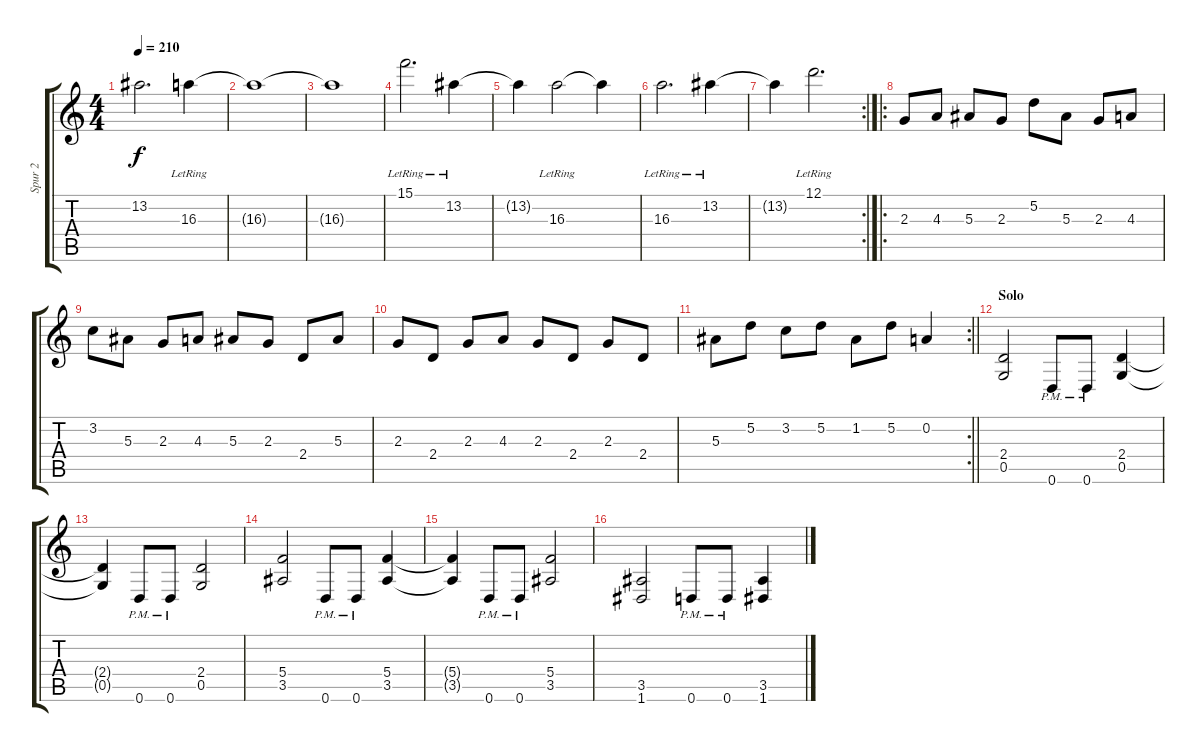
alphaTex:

\track ("Spur 2" "Spur 2") {instrument distortionguitar}
\staff {score tabs}
\tuning (D4 A3 F3 C3 G2 D2) {hide}
\ts (4 4)
\tempo 210
\clef g2
\ks c
13.2{t}.2{d dy f} 16.3{lr}.4 |
16.3{t}.1 |
16.3{t}.1 |
15.1{lr}.2{d} 13.2{lr}.4 |
13.2{t}.4 16.3{lr}.2 16.3{t}.4 |
16.3{lr}.2{d} 13.2{lr}.4 |
\rc 2
13.2{t}.4 12.1{lr}.2{d} |
\ro
2.3.8 4.3.8 5.3.8 2.3.8 5.2.8 5.3.8 2.3.8 4.3.8 |
3.2.8 5.3.8 2.3.8 4.3.8 5.3.8 2.3.8 2.4.8 5.3.8 |
2.3.8 2.4.8 2.3.8 4.3.8 2.3.8 2.4.8 2.3.8 2.4.8 |
\rc 2
\barLineRight lightlight
5.3.8 5.2.8 3.2.8 5.2.8 1.2.8 5.2.8 0.2.4 |
\section ("" "Solo")
(2.4 0.5).2 0.6{pm}.8 0.6{pm}.8 (2.4 0.5).4 |
(2.4{t} 0.5{t}).4 0.6{pm}.8 0.6{pm}.8 (2.4 0.5).2 |
(5.4 3.5).2 0.6{pm}.8 0.6{pm}.8 (5.4 3.5).4 |
(5.4{t} 3.5{t}).4 0.6{pm}.8 0.6{pm}.8 (5.4 3.5).2 |
(3.5 1.6).2 0.6{pm}.8 0.6{pm}.8 (3.5 1.6).4
